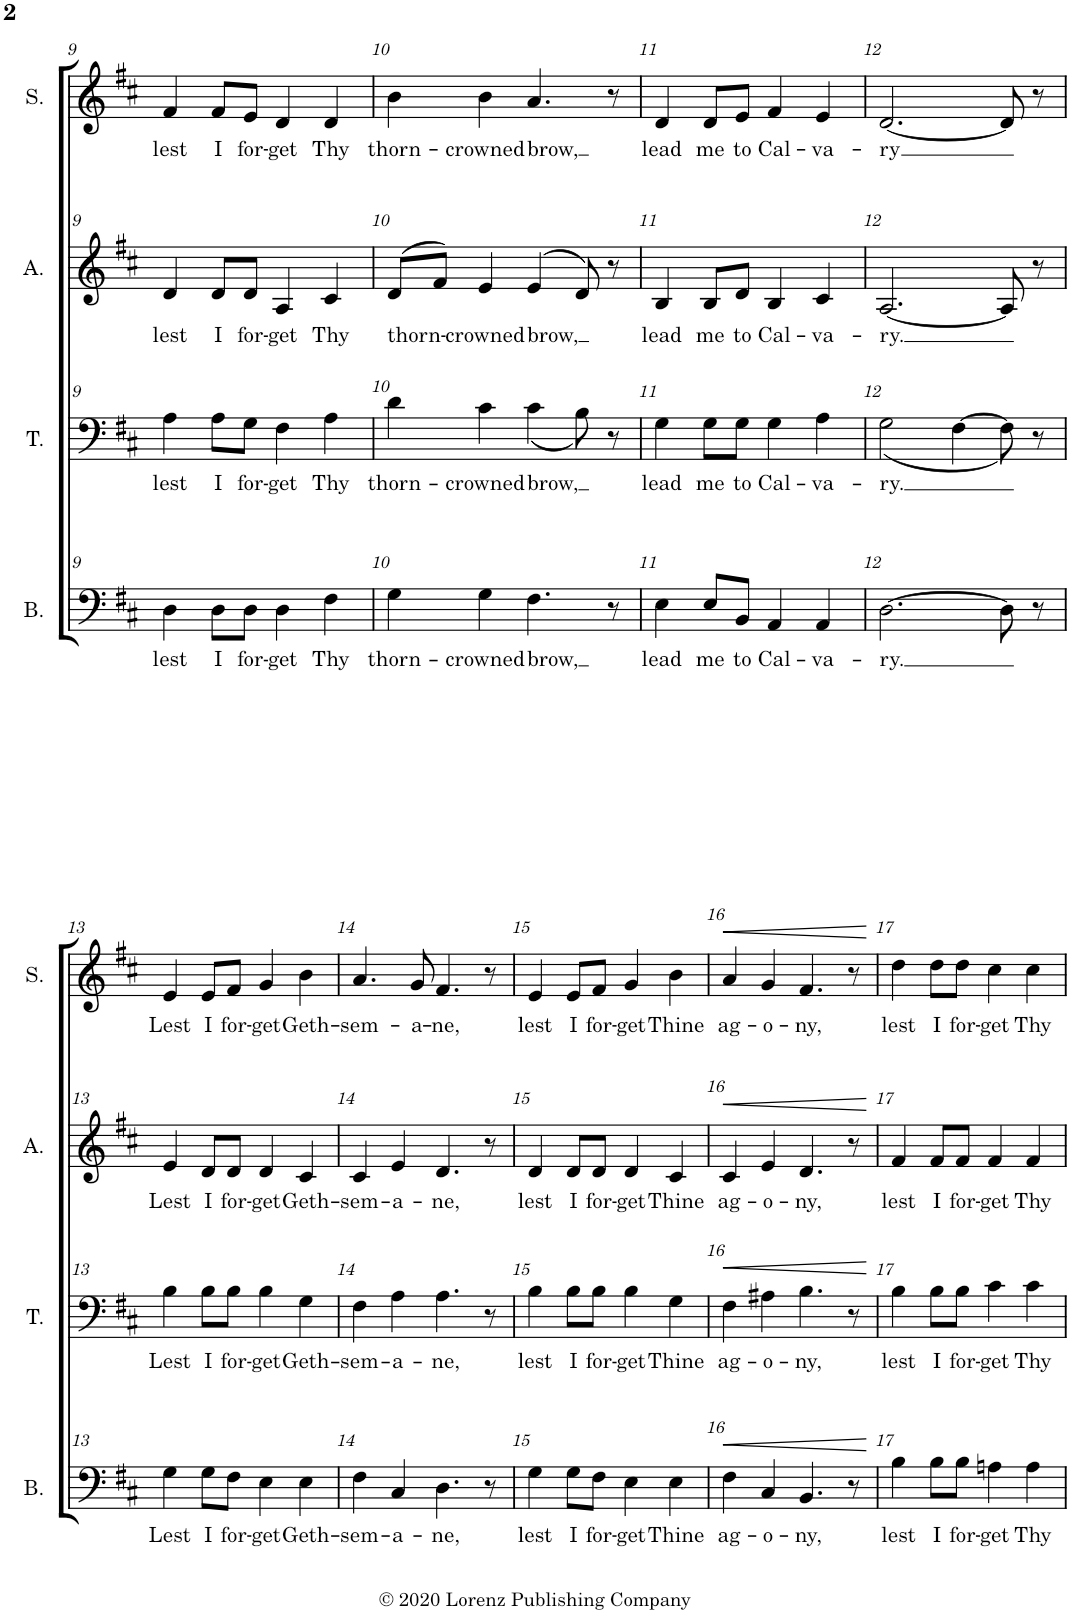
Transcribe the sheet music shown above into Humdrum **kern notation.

**kern	**text	**dynam	**kern	**text	**dynam	**kern	**text	**dynam	**kern	**text	**dynam	**kern
*part5	*part5	*part5	*part4	*part4	*part4	*part3	*part3	*part3	*part2	*part2	*part2	*part1
*staff5	*staff5	*staff5	*staff4	*staff4	*staff4	*staff3	*staff3	*staff3	*staff2	*staff2	*staff2	*staff1
*I"Bass	*	*	*I"Tenor	*	*	*I"Alto	*	*	*I"Soprano	*	*	*I"Solo
*I'B.	*	*	*I'T.	*	*	*I'A.	*	*	*I'S.	*	*	*I'Solo
!!LO:PB:g=z
*clefF4	*	*	*clefF4	*	*	*clefG2	*	*	*clefG2	*	*	*clefG2
*k[f#c#]	*	*	*k[f#c#]	*	*	*k[f#c#]	*	*	*k[f#c#]	*	*	*k[f#c#]
*M4/4	*	*	*M4/4	*	*	*M4/4	*	*	*M4/4	*	*	*M4/4
=9	=9	=9	=9	=9	=9	=9	=9	=9	=9	=9	=9	=9
!	!LO:LY:b	!	!	!LO:LY:b	!	!	!LO:LY:b	!	!	!LO:LY:b	!	!
4D\	lest	.	4A\	lest	.	4d/	lest	.	4f#/	lest	.	1r
!	!LO:LY:b	!	!	!LO:LY:b	!	!	!LO:LY:b	!	!	!LO:LY:b	!	!
8D\L	I	.	8A\L	I	.	8d/L	I	.	8f#/L	I	.	.
!	!LO:LY:b	!	!	!LO:LY:b	!	!	!LO:LY:b	!	!	!LO:LY:b	!	!
8D\J	for-	.	8G\J	for-	.	8d/J	for-	.	8e/J	for-	.	.
!	!LO:LY:b	!	!	!LO:LY:b	!	!	!LO:LY:b	!	!	!LO:LY:b	!	!
4D\	-get	.	4F#\	-get	.	4A/	-get	.	4d/	-get	.	.
!	!LO:LY:b	!	!	!LO:LY:b	!	!	!LO:LY:b	!	!	!LO:LY:b	!	!
4F#\	Thy	.	4A\	Thy	.	4c#/	Thy	.	4d/	Thy	.	.
=10	=10	=10	=10	=10	=10	=10	=10	=10	=10	=10	=10	=10
!	!LO:LY:b	!	!	!LO:LY:b	!	!	!LO:LY:b	!	!	!LO:LY:b	!	!
4G\	thorn-	.	4d\	thorn-	.	(>8d/L	thorn-	.	4b\	thorn-	.	1r
.	.	.	.	.	.	8f#/J)	.	.	.	.	.	.
!	!LO:LY:b	!	!	!LO:LY:b	!	!	!LO:LY:b	!	!	!LO:LY:b	!	!
4G\	-crowned	.	4c#\	-crowned	.	4e/	-crowned	.	4b\	-crowned	.	.
!	!LO:LY:b	!	!	!LO:LY:b	!	!	!LO:LY:b	!	!	!LO:LY:b	!	!
4.F#\	brow,	.	(<4c#\	brow,	.	(>4e/	brow,	.	4.a/	brow,	.	.
.	.	.	8B\)	.	.	8d/)	.	.	.	.	.	.
8r	.	.	8r	.	.	8r	.	.	8r	.	.	.
=11	=11	=11	=11	=11	=11	=11	=11	=11	=11	=11	=11	=11
!	!LO:LY:b	!	!	!LO:LY:b	!	!	!LO:LY:b	!	!	!LO:LY:b	!	!
4E\	lead	.	4G\	lead	.	4B/	lead	.	4d/	lead	.	1r
!	!LO:LY:b	!	!	!LO:LY:b	!	!	!LO:LY:b	!	!	!LO:LY:b	!	!
8E/L	me	.	8G\L	me	.	8B/L	me	.	8d/L	me	.	.
!	!LO:LY:b	!	!	!LO:LY:b	!	!	!LO:LY:b	!	!	!LO:LY:b	!	!
8BB/J	to	.	8G\J	to	.	8d/J	to	.	8e/J	to	.	.
!	!LO:LY:b	!	!	!LO:LY:b	!	!	!LO:LY:b	!	!	!LO:LY:b	!	!
4AA/	Cal-	.	4G\	Cal-	.	4B/	Cal-	.	4f#/	Cal-	.	.
!	!LO:LY:b	!	!	!LO:LY:b	!	!	!LO:LY:b	!	!	!LO:LY:b	!	!
4AA/	-va-	.	4A\	-va-	.	4c#/	-va-	.	4e/	-va-	.	.
=12	=12	=12	=12	=12	=12	=12	=12	=12	=12	=12	=12	=12
!	!LO:LY:b	!	!	!LO:LY:b	!	!	!LO:LY:b	!	!	!LO:LY:b	!	!
[2.D\	-ry.	.	(<2G\	-ry.	.	[2.A/	-ry.	.	[2.d/	-ry	.	1r
.	.	.	[4F#\	.	.	.	.	.	.	.	.	.
8D\]	.	.	8F#\])	.	.	8A/]	.	.	8d/]	.	.	.
8r	.	.	8r	.	.	8r	.	.	8r	.	.	.
!!LO:LB:g=z
=13	=13	=13	=13	=13	=13	=13	=13	=13	=13	=13	=13	=13
!	!LO:LY:b	!	!	!LO:LY:b	!	!	!LO:LY:b	!	!	!LO:LY:b	!	!
4G\	Lest	.	4B\	Lest	.	4e/	Lest	.	4e/	Lest	.	1r
!	!LO:LY:b	!	!	!LO:LY:b	!	!	!LO:LY:b	!	!	!LO:LY:b	!	!
8G\L	I	.	8B\L	I	.	8d/L	I	.	8e/L	I	.	.
!	!LO:LY:b	!	!	!LO:LY:b	!	!	!LO:LY:b	!	!	!LO:LY:b	!	!
8F#\J	for-	.	8B\J	for-	.	8d/J	for-	.	8f#/J	for-	.	.
!	!LO:LY:b	!	!	!LO:LY:b	!	!	!LO:LY:b	!	!	!LO:LY:b	!	!
4E\	-get	.	4B\	-get	.	4d/	-get	.	4g/	-get	.	.
!	!LO:LY:b	!	!	!LO:LY:b	!	!	!LO:LY:b	!	!	!LO:LY:b	!	!
4E\	Geth-	.	4G\	Geth-	.	4c#/	Geth-	.	4b\	Geth-	.	.
=14	=14	=14	=14	=14	=14	=14	=14	=14	=14	=14	=14	=14
!	!LO:LY:b	!	!	!LO:LY:b	!	!	!LO:LY:b	!	!	!LO:LY:b	!	!
4F#\	-sem-	.	4F#\	-sem-	.	4c#/	-sem-	.	4.a/	-sem-	.	1r
!	!LO:LY:b	!	!	!LO:LY:b	!	!	!LO:LY:b	!	!	!	!	!
4C#/	-a-	.	4A\	-a-	.	4e/	-a-	.	.	.	.	.
!	!	!	!	!	!	!	!	!	!	!LO:LY:b	!	!
.	.	.	.	.	.	.	.	.	8g/	-a-	.	.
!	!LO:LY:b	!	!	!LO:LY:b	!	!	!LO:LY:b	!	!	!LO:LY:b	!	!
4.D\	-ne,	.	4.A\	-ne,	.	4.d/	-ne,	.	4.f#/	-ne,	.	.
8r	.	.	8r	.	.	8r	.	.	8r	.	.	.
=15	=15	=15	=15	=15	=15	=15	=15	=15	=15	=15	=15	=15
!	!LO:LY:b	!	!	!LO:LY:b	!	!	!LO:LY:b	!	!	!LO:LY:b	!	!
4G\	lest	.	4B\	lest	.	4d/	lest	.	4e/	lest	.	1r
!	!LO:LY:b	!	!	!LO:LY:b	!	!	!LO:LY:b	!	!	!LO:LY:b	!	!
8G\L	I	.	8B\L	I	.	8d/L	I	.	8e/L	I	.	.
!	!LO:LY:b	!	!	!LO:LY:b	!	!	!LO:LY:b	!	!	!LO:LY:b	!	!
8F#\J	for-	.	8B\J	for-	.	8d/J	for-	.	8f#/J	for-	.	.
!	!LO:LY:b	!	!	!LO:LY:b	!	!	!LO:LY:b	!	!	!LO:LY:b	!	!
4E\	-get	.	4B\	-get	.	4d/	-get	.	4g/	-get	.	.
!	!LO:LY:b	!	!	!LO:LY:b	!	!	!LO:LY:b	!	!	!LO:LY:b	!	!
4E\	Thine	.	4G\	Thine	.	4c#/	Thine	.	4b\	Thine	.	.
=16	=16	=16	=16	=16	=16	=16	=16	=16	=16	=16	=16	=16
!	!LO:LY:b	!LO:HP:b	!	!LO:LY:b	!LO:HP:b	!	!LO:LY:b	!LO:HP:b	!	!LO:LY:b	!LO:HP:b	!
4F#\	ag-	<	4F#\	ag-	<	4c#/	ag-	<	4a/	ag-	<	1r
!	!LO:LY:b	!	!	!LO:LY:b	!	!	!LO:LY:b	!	!	!LO:LY:b	!	!
4C#/	-o-	.	4A#X\	-o-	.	4e/	-o-	.	4g/	-o-	.	.
!	!LO:LY:b	!	!	!LO:LY:b	!	!	!LO:LY:b	!	!	!LO:LY:b	!	!
4.BB/	-ny,	.	4.B\	-ny,	.	4.d/	-ny,	.	4.f#/	-ny,	.	.
8r	.	.	8r	.	.	8r	.	.	8r	.	.	.
.	.	[	.	.	[	.	.	[	.	.	[	.
=17	=17	=17	=17	=17	=17	=17	=17	=17	=17	=17	=17	=17
!	!LO:LY:b	!	!	!LO:LY:b	!	!	!LO:LY:b	!	!	!LO:LY:b	!	!
4B\	lest	.	4B\	lest	.	4f#/	lest	.	4dd\	lest	.	1r
!	!LO:LY:b	!	!	!LO:LY:b	!	!	!LO:LY:b	!	!	!LO:LY:b	!	!
8B\L	I	.	8B\L	I	.	8f#/L	I	.	8dd\L	I	.	.
!	!LO:LY:b	!	!	!LO:LY:b	!	!	!LO:LY:b	!	!	!LO:LY:b	!	!
8B\J	for-	.	8B\J	for-	.	8f#/J	for-	.	8dd\J	for-	.	.
!	!LO:LY:b	!	!	!LO:LY:b	!	!	!LO:LY:b	!	!	!LO:LY:b	!	!
4An\	-get	.	4c#\	-get	.	4f#/	-get	.	4cc#\	-get	.	.
!	!LO:LY:b	!	!	!LO:LY:b	!	!	!LO:LY:b	!	!	!LO:LY:b	!	!
4A\	Thy	.	4c#\	Thy	.	4f#/	Thy	.	4cc#\	Thy	.	.
=	=	=	=	=	=	=	=	=	=	=	=	=
*-	*-	*-	*-	*-	*-	*-	*-	*-	*-	*-	*-	*-
